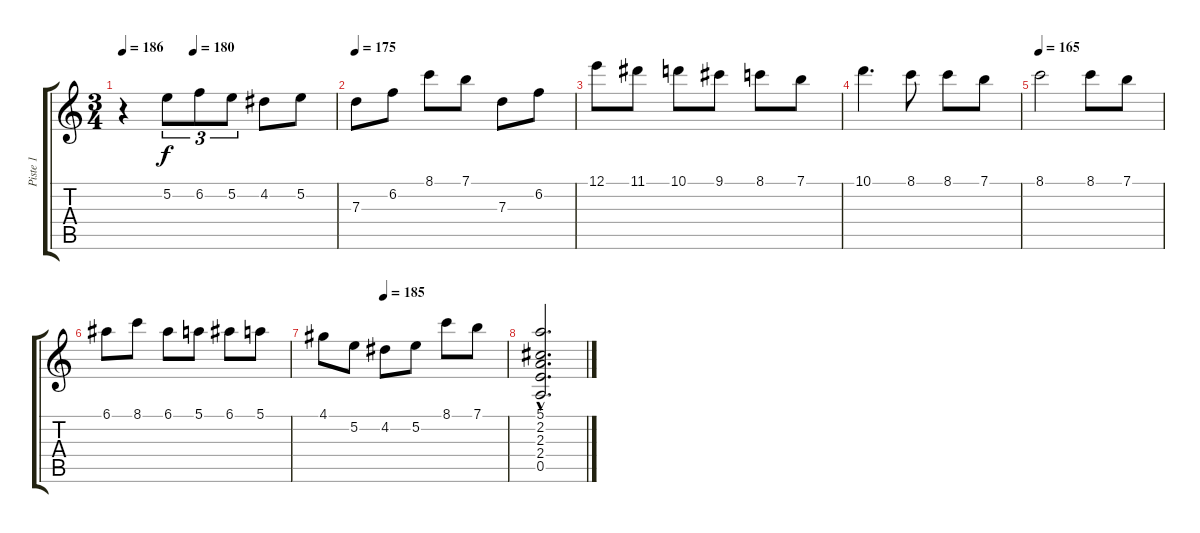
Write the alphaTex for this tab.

\track ("Piste 1" "Piste 1") {instrument acousticguitarnylon}
\staff {score tabs}
\tuning (E4 B3 G3 D3 A2 E2) {hide}
\ts (3 4)
\tempo 186
\tempo (180 0.3333333333333333)
\clef g2
\ks c
r.4{dy f} 5.2.8{tu (3 2)} 6.2.8{tu (3 2)} 5.2.8{tu (3 2)} 4.2.8 5.2.8 |
\tempo 175
7.3.8 6.2.8 8.1.8 7.1.8 7.3.8 6.2.8 |
12.1.8 11.1.8 10.1.8 9.1.8 8.1.8 7.1.8 |
10.1.4{d} 8.1.8 8.1.8 7.1.8 |
\tempo 165
8.1.2 8.1.8 7.1.8 |
6.1.8 8.1.8 6.1.8 5.1.8 6.1.8 5.1.8 |
\tempo (185 0.3333333333333333)
4.1.8 5.2.8 4.2.8 5.2.8 8.1.8 7.1.8 |
(5.1{hac} 2.2{hac} 2.3{hac} 2.4{hac} 0.5{hac}).2{d}
